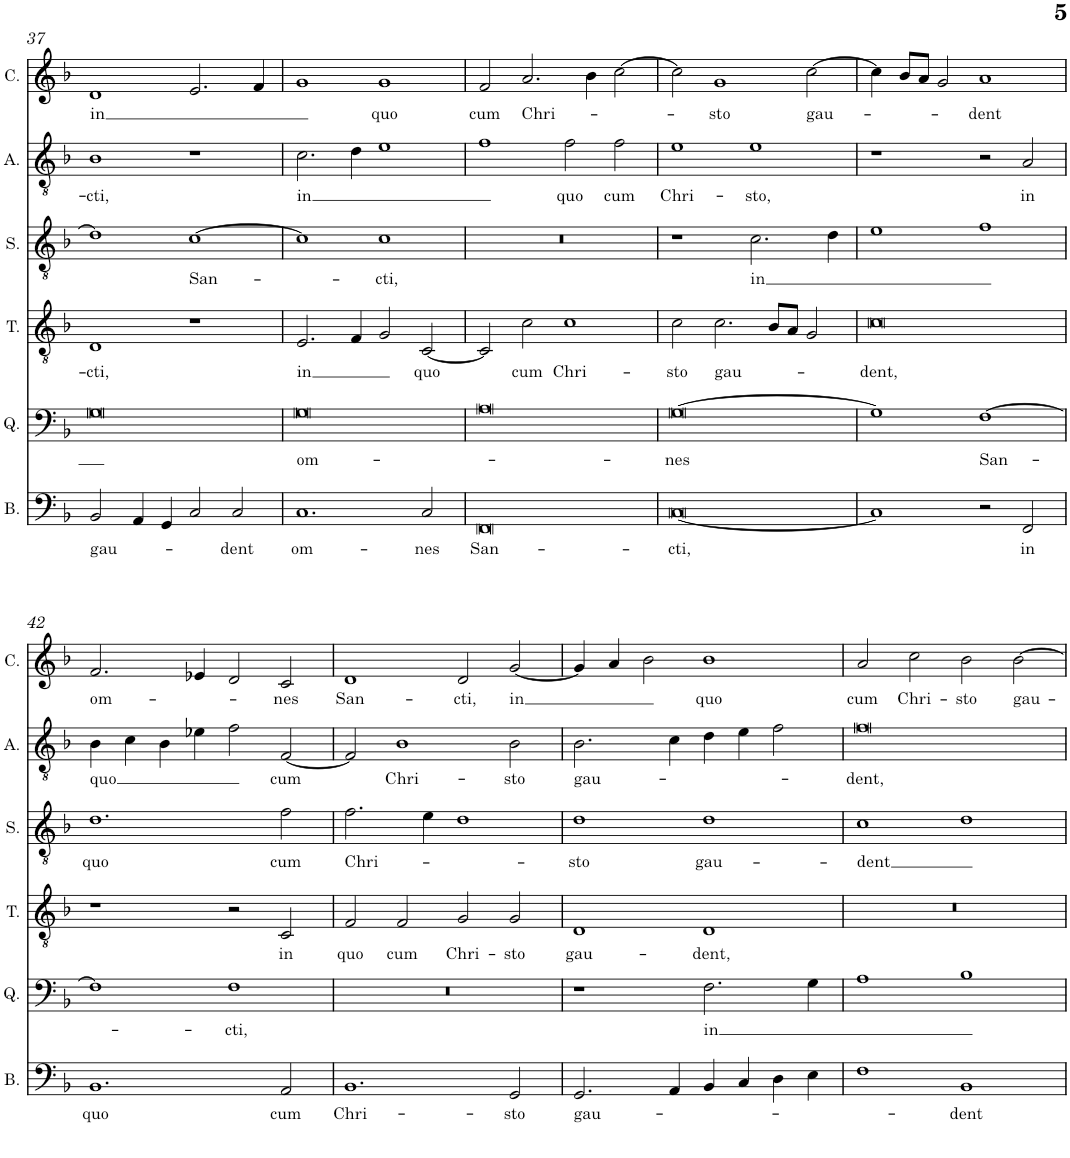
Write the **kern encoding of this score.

**kern	**text	**kern	**text	**kern	**text	**kern	**text	**kern	**text	**kern	**text
*part6	*part6	*part5	*part5	*part4	*part4	*part3	*part3	*part2	*part2	*part1	*part1
*staff6	*staff6	*staff5	*staff5	*staff4	*staff4	*staff3	*staff3	*staff2	*staff2	*staff1	*staff1
*I"Bassus	*	*I"Quintus	*	*I"Tenor	*	*I"Sextus	*	*I"Altus	*	*I"Cantus	*
*I'B.	*	*I'Q.	*	*I'T.	*	*I'S.	*	*I'A.	*	*I'C.	*
!!LO:PB:g=z
*clefF4	*	*clefF4	*	*clefGv2	*	*clefGv2	*	*clefGv2	*	*clefG2	*
*k[b-]	*	*k[b-]	*	*k[b-]	*	*k[b-]	*	*k[b-]	*	*k[b-]	*
*M4/2	*	*M4/2	*	*M4/2	*	*M4/2	*	*M4/2	*	*M4/2	*
=37	=37	=37	=37	=37	=37	=37	=37	=37	=37	=37	=37
!	!LO:LY:b	!	!	!	!LO:LY:b	!	!	!	!LO:LY:b	!	!LO:LY:b
2BB-/	gau-	0G	.	1D	-cti,	1d]	.	1B-	-cti,	1d	in
4AA/	.	.	.	.	.	.	.	.	.	.	.
4GG/	.	.	.	.	.	.	.	.	.	.	.
!	!	!	!	!	!	!	!LO:LY:b	!	!	!	!
2C/	.	.	.	1r	.	[1c	San-	1r	.	2.e/	.
!	!LO:LY:b	!	!	!	!	!	!	!	!	!	!
2C/	-dent	.	.	.	.	.	.	.	.	.	.
.	.	.	.	.	.	.	.	.	.	4f/	.
=38	=38	=38	=38	=38	=38	=38	=38	=38	=38	=38	=38
!	!LO:LY:b	!	!LO:LY:b	!	!LO:LY:b	!	!	!	!LO:LY:b	!	!
1.C	om-	0G	om-	2.E/	in	1c]	.	2.c\	in	1g	.
.	.	.	.	4F/	.	.	.	4d\	.	.	.
!	!	!	!	!	!	!	!LO:LY:b	!	!	!	!LO:LY:b
.	.	.	.	2G/	.	1c	-cti,	1e	.	1g	quo
!	!LO:LY:b	!	!	!	!LO:LY:b	!	!	!	!	!	!
2C/	-nes	.	.	[2C/	quo	.	.	.	.	.	.
=39	=39	=39	=39	=39	=39	=39	=39	=39	=39	=39	=39
!	!LO:LY:b	!	!	!	!	!	!	!	!	!	!LO:LY:b
0FF	San-	0A	.	2C/]	.	0r	.	1f	.	2f/	cum
!	!	!	!	!	!LO:LY:b	!	!	!	!	!	!LO:LY:b
.	.	.	.	2c\	cum	.	.	.	.	2.a/	Chri-
!	!	!	!	!	!LO:LY:b	!	!	!	!LO:LY:b	!	!
.	.	.	.	1c	Chri-	.	.	2f\	quo	.	.
.	.	.	.	.	.	.	.	.	.	4b-\	.
!	!	!	!	!	!	!	!	!	!LO:LY:b	!	!
.	.	.	.	.	.	.	.	2f\	cum	[2cc\	.
=40	=40	=40	=40	=40	=40	=40	=40	=40	=40	=40	=40
!	!LO:LY:b	!	!LO:LY:b	!	!LO:LY:b	!	!	!	!LO:LY:b	!	!
[0C	cti,	[0G	-nes	2c\	-sto	1r	.	1e	Chri-	2cc\]	.
!	!	!	!	!	!LO:LY:b	!	!	!	!	!	!LO:LY:b
.	.	.	.	2.c\	gau-	.	.	.	.	1g	-sto
!	!	!	!	!	!	!	!LO:LY:b	!	!LO:LY:b	!	!
.	.	.	.	.	.	2.c\	in	1e	-sto,	.	.
.	.	.	.	8B-/L	.	.	.	.	.	.	.
.	.	.	.	8A/J	.	.	.	.	.	.	.
!	!	!	!	!	!	!	!	!	!	!	!LO:LY:b
.	.	.	.	2G/	.	.	.	.	.	[2cc\	gau-
.	.	.	.	.	.	4d\	.	.	.	.	.
=41	=41	=41	=41	=41	=41	=41	=41	=41	=41	=41	=41
!	!	!	!	!	!LO:LY:b	!	!	!	!	!	!
1C]	.	1G]	.	0c	-dent,	1e	.	1r	.	4cc\]	.
.	.	.	.	.	.	.	.	.	.	8b-/L	.
.	.	.	.	.	.	.	.	.	.	8a/J	.
.	.	.	.	.	.	.	.	.	.	2g/	.
!	!	!	!LO:LY:b	!	!	!	!	!	!	!	!LO:LY:b
2r	.	[1F	San-	.	.	1f	.	2r	.	1a	-dent
!	!LO:LY:b	!	!	!	!	!	!	!	!LO:LY:b	!	!
2FF/	in	.	.	.	.	.	.	2A/	in	.	.
!!LO:LB:g=z
=42	=42	=42	=42	=42	=42	=42	=42	=42	=42	=42	=42
!	!LO:LY:b	!	!	!	!	!	!LO:LY:b	!	!LO:LY:b	!	!LO:LY:b
1.BB-	quo	1F]	.	1r	.	1.d	quo	4B-\	quo	2.f/	om-
.	.	.	.	.	.	.	.	4c\	.	.	.
.	.	.	.	.	.	.	.	4B-\	.	.	.
.	.	.	.	.	.	.	.	4e-X\	.	4e-X/	.
!	!	!	!LO:LY:b	!	!	!	!	!	!	!	!
.	.	1F	-cti,	2r	.	.	.	2f\	.	2d/	.
!	!LO:LY:b	!	!	!	!LO:LY:b	!	!LO:LY:b	!	!LO:LY:b	!	!LO:LY:b
2AA/	cum	.	.	2C/	in	2f\	cum	[2F/	cum	2c/	-nes
=43	=43	=43	=43	=43	=43	=43	=43	=43	=43	=43	=43
!	!LO:LY:b	!	!	!	!LO:LY:b	!	!LO:LY:b	!	!	!	!LO:LY:b
1.BB-	Chri-	0r	.	2F/	quo	2.f\	Chri-	2F/]	.	1d	San-
!	!	!	!	!	!LO:LY:b	!	!	!	!LO:LY:b	!	!
.	.	.	.	2F/	cum	.	.	1B-	Chri-	.	.
.	.	.	.	.	.	4e\	.	.	.	.	.
!	!	!	!	!	!LO:LY:b	!	!	!	!	!	!LO:LY:b
.	.	.	.	2G/	Chri-	1d	.	.	.	2d/	-cti,
!	!LO:LY:b	!	!	!	!LO:LY:b	!	!	!	!LO:LY:b	!	!LO:LY:b
2GG/	-sto	.	.	2G/	-sto	.	.	2B-\	-sto	[2g/	in
=44	=44	=44	=44	=44	=44	=44	=44	=44	=44	=44	=44
!	!LO:LY:b	!	!	!	!LO:LY:b	!	!LO:LY:b	!	!LO:LY:b	!	!
2.GG/	gau-	1r	.	1D	gau-	1d	-sto	2.B-\	gau-	4g/]	.
.	.	.	.	.	.	.	.	.	.	4a/	.
.	.	.	.	.	.	.	.	.	.	2b-\	.
4AA/	.	.	.	.	.	.	.	4c\	.	.	.
!	!	!	!LO:LY:b	!	!LO:LY:b	!	!LO:LY:b	!	!	!	!LO:LY:b
4BB-/	.	2.F\	in	1D	-dent,	1d	gau-	4d\	.	1b-	quo
4C/	.	.	.	.	.	.	.	4e\	.	.	.
4D\	.	.	.	.	.	.	.	2f\	.	.	.
4E\	.	4G\	.	.	.	.	.	.	.	.	.
=45	=45	=45	=45	=45	=45	=45	=45	=45	=45	=45	=45
!	!	!	!	!	!	!	!LO:LY:b	!	!LO:LY:b	!	!LO:LY:b
1F	.	1A	.	0r	.	1c	-dent	0f	-dent,	2a/	cum
!	!	!	!	!	!	!	!	!	!	!	!LO:LY:b
.	.	.	.	.	.	.	.	.	.	2cc\	Chri-
!	!LO:LY:b	!	!	!	!	!	!	!	!	!	!LO:LY:b
1BB-	-dent	1B-	.	.	.	1d	.	.	.	2b-\	-sto
!	!	!	!	!	!	!	!	!	!	!	!LO:LY:b
.	.	.	.	.	.	.	.	.	.	[2b-\	gau-
=	=	=	=	=	=	=	=	=	=	=	=
*-	*-	*-	*-	*-	*-	*-	*-	*-	*-	*-	*-
